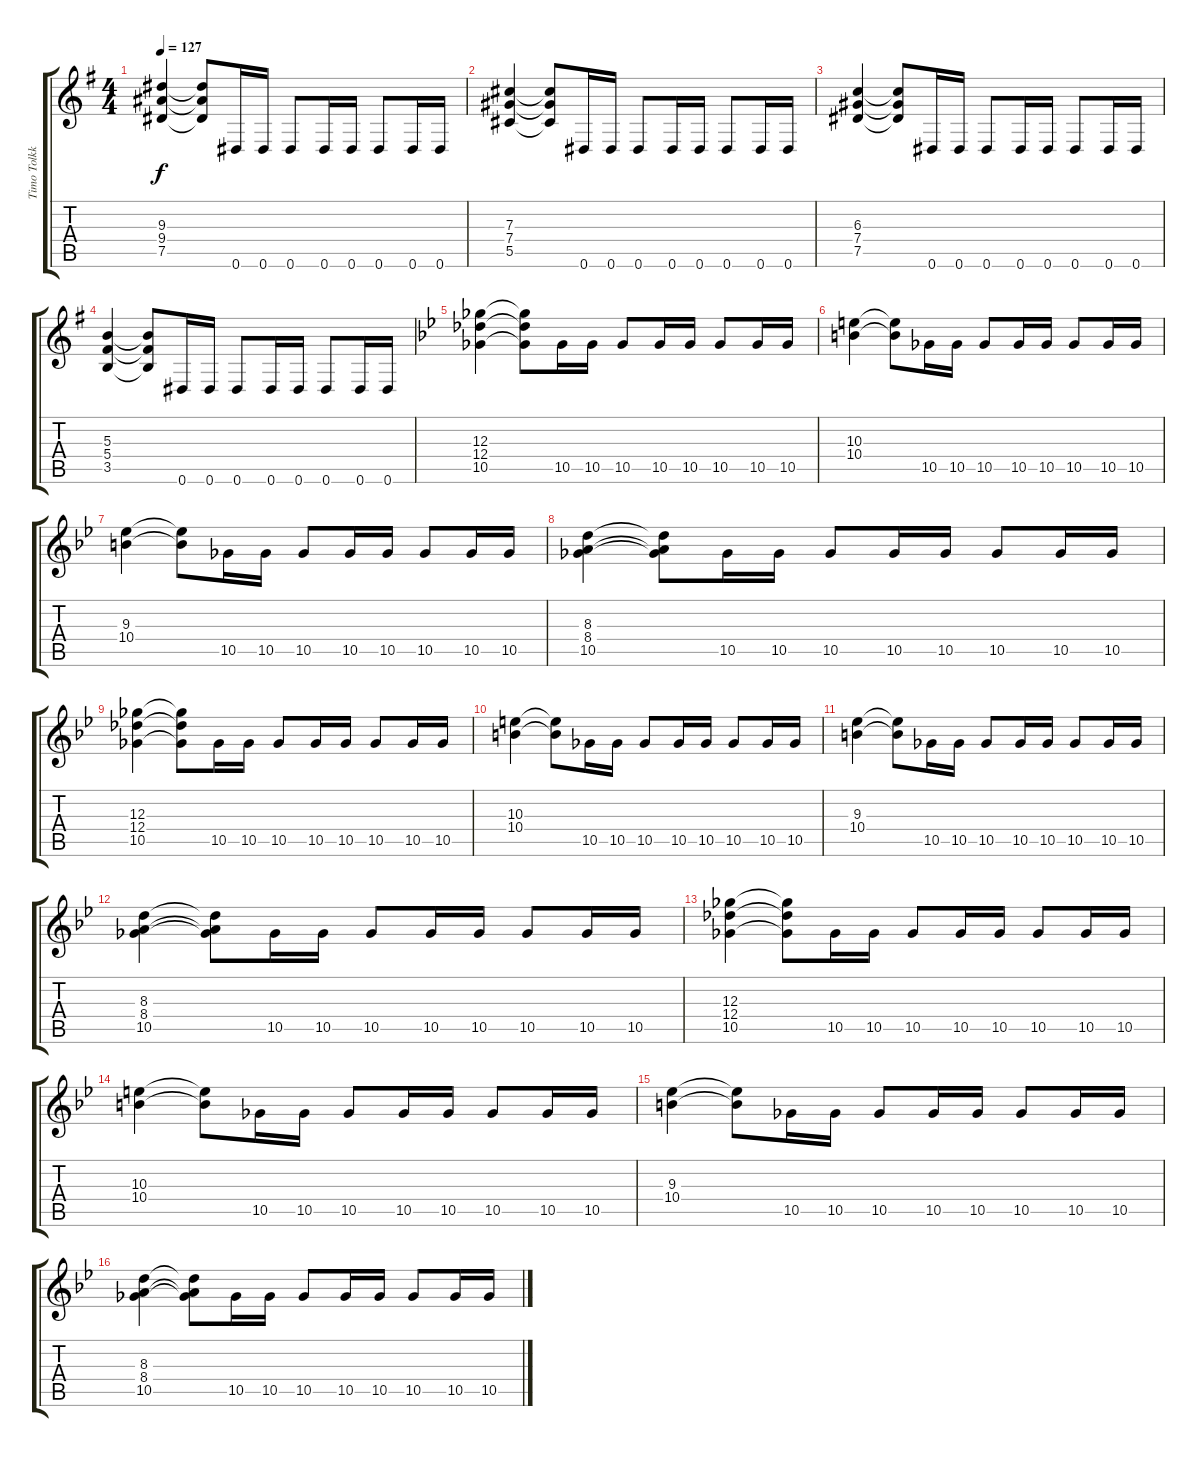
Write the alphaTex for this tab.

\track ("Timo Tolkki I" "Timo Tolkk") {instrument distortionguitar}
\staff {score tabs}
\tuning (Eb4 Bb3 Gb3 Db3 Ab2 Eb2) {hide}
\ts (4 4)
\tempo 127
\clef g2
\ks g
(9.3 9.4 7.5).4{dy f} (9.3{t} 9.4{t} 7.5{t}).8 0.6.16 0.6.16 0.6.8 0.6.16 0.6.16 0.6.8 0.6.16 0.6.16 |
(7.3 7.4 5.5).4 (7.3{t} 7.4{t} 5.5{t}).8 0.6.16 0.6.16 0.6.8 0.6.16 0.6.16 0.6.8 0.6.16 0.6.16 |
(6.3 7.4 7.5).4 (6.3{t} 7.4{t} 7.5{t}).8 0.6.16 0.6.16 0.6.8 0.6.16 0.6.16 0.6.8 0.6.16 0.6.16 |
(5.3 5.4 3.5).4 (5.3{t} 5.4{t} 3.5{t}).8 0.6.16 0.6.16 0.6.8 0.6.16 0.6.16 0.6.8 0.6.16 0.6.16 |
\ks bb
(12.3 12.4 10.5).4 (12.3{t} 12.4{t} 10.5{t}).8 10.5.16 10.5.16 10.5.8 10.5.16 10.5.16 10.5.8 10.5.16 10.5.16 |
(10.3 10.4).4 (10.3{t} 10.4{t}).8 10.5.16 10.5.16 10.5.8 10.5.16 10.5.16 10.5.8 10.5.16 10.5.16 |
(9.3 10.4).4 (9.3{t} 10.4{t}).8 10.5.16 10.5.16 10.5.8 10.5.16 10.5.16 10.5.8 10.5.16 10.5.16 |
(8.3 8.4 10.5).4 (8.3{t} 8.4{t} 10.5{t}).8 10.5.16 10.5.16 10.5.8 10.5.16 10.5.16 10.5.8 10.5.16 10.5.16 |
(12.3 12.4 10.5).4 (12.3{t} 12.4{t} 10.5{t}).8 10.5.16 10.5.16 10.5.8 10.5.16 10.5.16 10.5.8 10.5.16 10.5.16 |
(10.3 10.4).4 (10.3{t} 10.4{t}).8 10.5.16 10.5.16 10.5.8 10.5.16 10.5.16 10.5.8 10.5.16 10.5.16 |
(9.3 10.4).4 (9.3{t} 10.4{t}).8 10.5.16 10.5.16 10.5.8 10.5.16 10.5.16 10.5.8 10.5.16 10.5.16 |
(8.3 8.4 10.5).4 (8.3{t} 8.4{t} 10.5{t}).8 10.5.16 10.5.16 10.5.8 10.5.16 10.5.16 10.5.8 10.5.16 10.5.16 |
(12.3 12.4 10.5).4 (12.3{t} 12.4{t} 10.5{t}).8 10.5.16 10.5.16 10.5.8 10.5.16 10.5.16 10.5.8 10.5.16 10.5.16 |
(10.3 10.4).4 (10.3{t} 10.4{t}).8 10.5.16 10.5.16 10.5.8 10.5.16 10.5.16 10.5.8 10.5.16 10.5.16 |
(9.3 10.4).4 (9.3{t} 10.4{t}).8 10.5.16 10.5.16 10.5.8 10.5.16 10.5.16 10.5.8 10.5.16 10.5.16 |
(8.3 8.4 10.5).4 (8.3{t} 8.4{t} 10.5{t}).8 10.5.16 10.5.16 10.5.8 10.5.16 10.5.16 10.5.8 10.5.16 10.5.16
